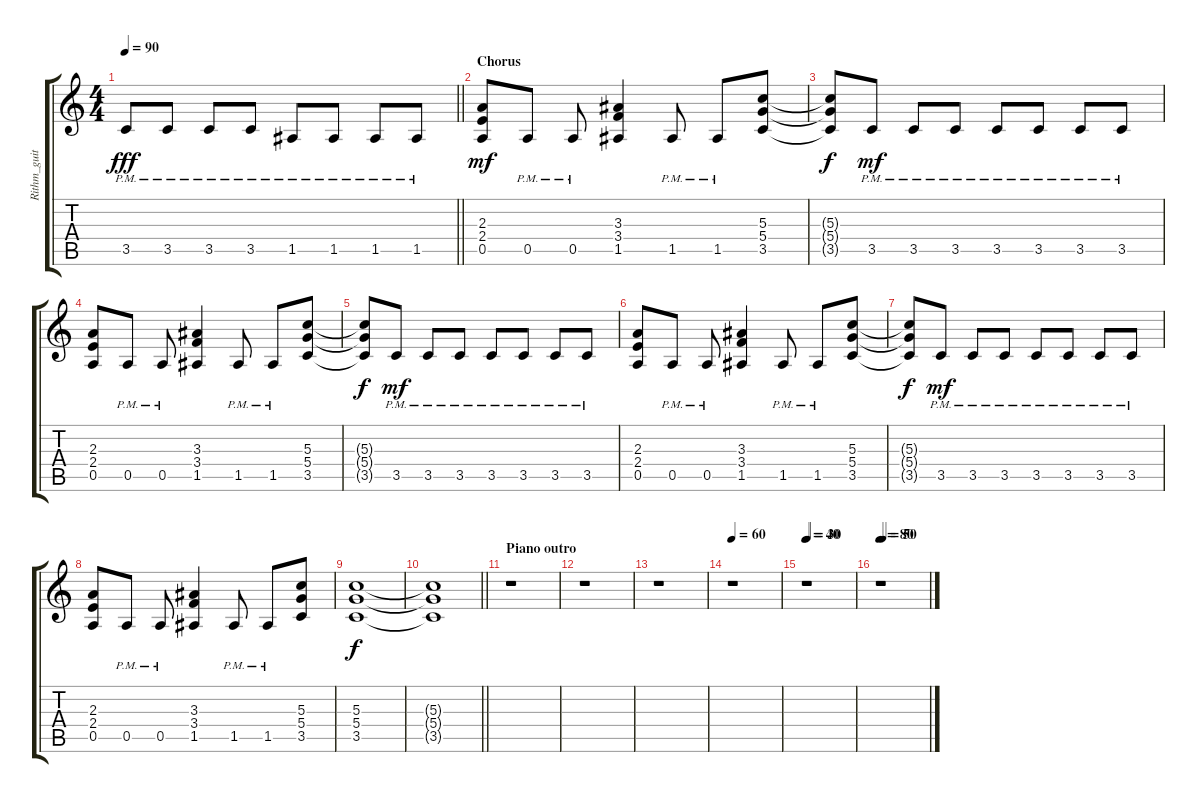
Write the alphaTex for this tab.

\track ("Rithm_guitar" "Rithm_guit") {instrument electricguitarclean}
\staff {score tabs}
\tuning (E4 B3 G3 D3 A2 E2) {hide}
\ts (4 4)
\tempo 90
\clef g2
\barLineRight lightlight
\ks c
3.5{pm}.8{dy fff} 3.5{pm}.8 3.5{pm}.8 3.5{pm}.8 1.5{pm}.8 1.5{pm}.8 1.5{pm}.8 1.5{pm}.8 |
\section ("" "Chorus")
(2.3 2.4 0.5).8{dy mf} 0.5{pm}.8 0.5{pm}.8 (3.3 3.4 1.5).4 1.5{pm}.8 1.5{pm}.8 (5.3 5.4 3.5).8 |
(5.3{t} 5.4{t} 3.5{t}).8{dy f} 3.5{pm}.8{dy mf} 3.5{pm}.8 3.5{pm}.8 3.5{pm}.8 3.5{pm}.8 3.5{pm}.8 3.5{pm}.8 |
(2.3 2.4 0.5).8 0.5{pm}.8 0.5{pm}.8 (3.3 3.4 1.5).4 1.5{pm}.8 1.5{pm}.8 (5.3 5.4 3.5).8 |
(5.3{t} 5.4{t} 3.5{t}).8{dy f} 3.5{pm}.8{dy mf} 3.5{pm}.8 3.5{pm}.8 3.5{pm}.8 3.5{pm}.8 3.5{pm}.8 3.5{pm}.8 |
(2.3 2.4 0.5).8 0.5{pm}.8 0.5{pm}.8 (3.3 3.4 1.5).4 1.5{pm}.8 1.5{pm}.8 (5.3 5.4 3.5).8 |
(5.3{t} 5.4{t} 3.5{t}).8{dy f} 3.5{pm}.8{dy mf} 3.5{pm}.8 3.5{pm}.8 3.5{pm}.8 3.5{pm}.8 3.5{pm}.8 3.5{pm}.8 |
(2.3 2.4 0.5).8 0.5{pm}.8 0.5{pm}.8 (3.3 3.4 1.5).4 1.5{pm}.8 1.5{pm}.8 (5.3 5.4 3.5).8 |
(5.3 5.4 3.5).1{dy f} |
\barLineRight lightlight
(5.3{t} 5.4{t} 3.5{t}).1 |
\section ("" "Piano outro")
r.1 |
r.1 |
r.1 |
\tempo 60
r.1 |
\tempo 40
\tempo (30 0.03125)
r.1 |
\tempo 80
\tempo (50 0.0625)
r.1
